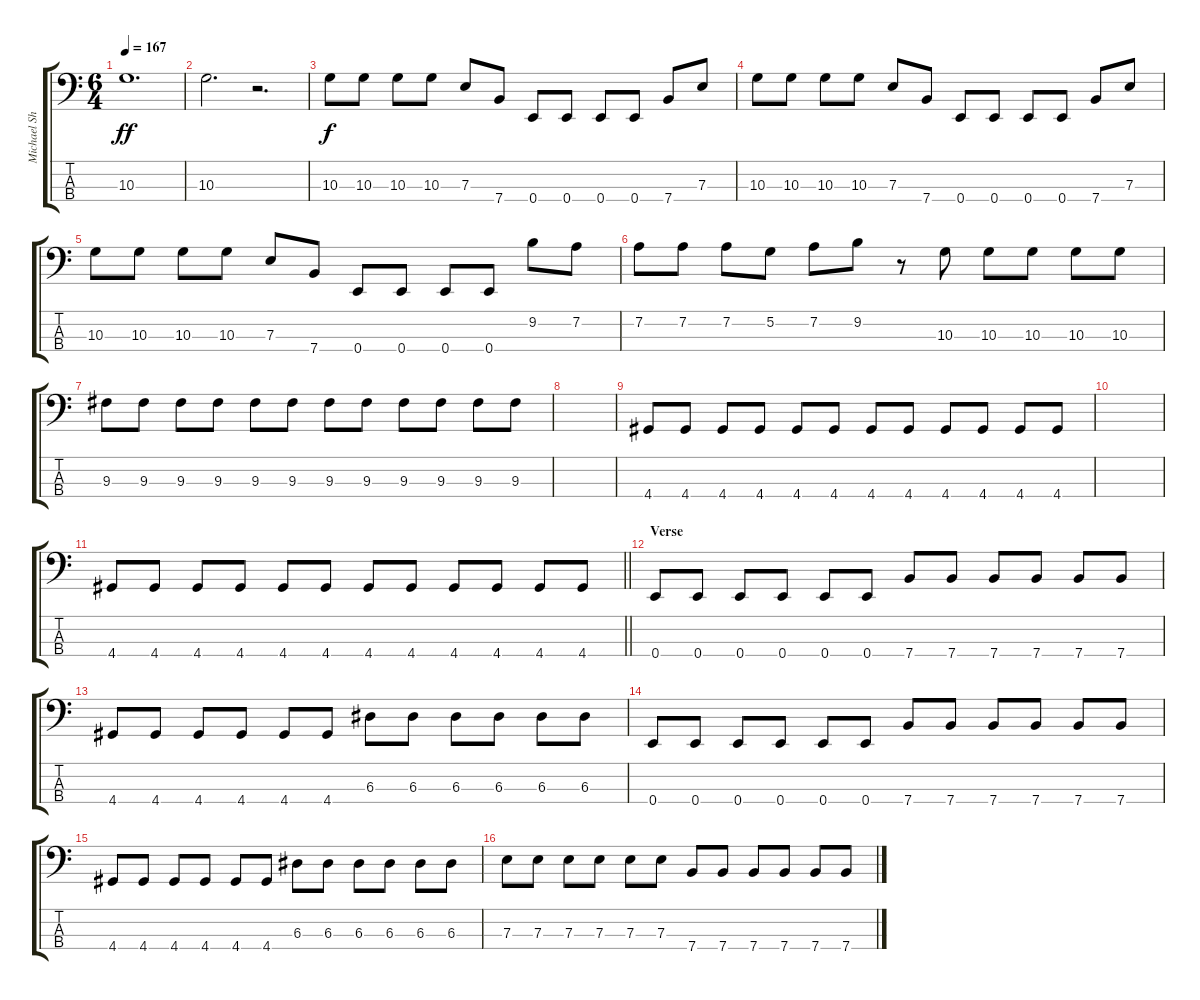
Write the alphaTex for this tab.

\track ("Michael Shuman" "Michael Sh") {instrument electricbasspick}
\staff {score tabs}
\tuning (G2 D2 A1 E1) {hide}
\ts (6 4)
\tempo 167
\clef f4
\ks c
10.3.1{d dy ff} |
10.3.2{d} r.2{d} |
10.3.8{dy f} 10.3.8 10.3.8 10.3.8 7.3.8 7.4.8 0.4.8 0.4.8 0.4.8 0.4.8 7.4.8 7.3.8 |
10.3.8 10.3.8 10.3.8 10.3.8 7.3.8 7.4.8 0.4.8 0.4.8 0.4.8 0.4.8 7.4.8 7.3.8 |
10.3.8 10.3.8 10.3.8 10.3.8 7.3.8 7.4.8 0.4.8 0.4.8 0.4.8 0.4.8 9.2.8 7.2.8 |
7.2.8 7.2.8 7.2.8 5.2.8 7.2.8 9.2.8 r.8 10.3.8 10.3.8 10.3.8 10.3.8 10.3.8 |
9.3.8 9.3.8 9.3.8 9.3.8 9.3.8 9.3.8 9.3.8 9.3.8 9.3.8 9.3.8 9.3.8 9.3.8 |
|
4.4.8 4.4.8 4.4.8 4.4.8 4.4.8 4.4.8 4.4.8 4.4.8 4.4.8 4.4.8 4.4.8 4.4.8 |
|
\barLineRight lightlight
4.4.8 4.4.8 4.4.8 4.4.8 4.4.8 4.4.8 4.4.8 4.4.8 4.4.8 4.4.8 4.4.8 4.4.8 |
\section ("" "Verse")
0.4.8 0.4.8 0.4.8 0.4.8 0.4.8 0.4.8 7.4.8 7.4.8 7.4.8 7.4.8 7.4.8 7.4.8 |
4.4.8 4.4.8 4.4.8 4.4.8 4.4.8 4.4.8 6.3.8 6.3.8 6.3.8 6.3.8 6.3.8 6.3.8 |
0.4.8 0.4.8 0.4.8 0.4.8 0.4.8 0.4.8 7.4.8 7.4.8 7.4.8 7.4.8 7.4.8 7.4.8 |
4.4.8 4.4.8 4.4.8 4.4.8 4.4.8 4.4.8 6.3.8 6.3.8 6.3.8 6.3.8 6.3.8 6.3.8 |
7.3.8 7.3.8 7.3.8 7.3.8 7.3.8 7.3.8 7.4.8 7.4.8 7.4.8 7.4.8 7.4.8 7.4.8
